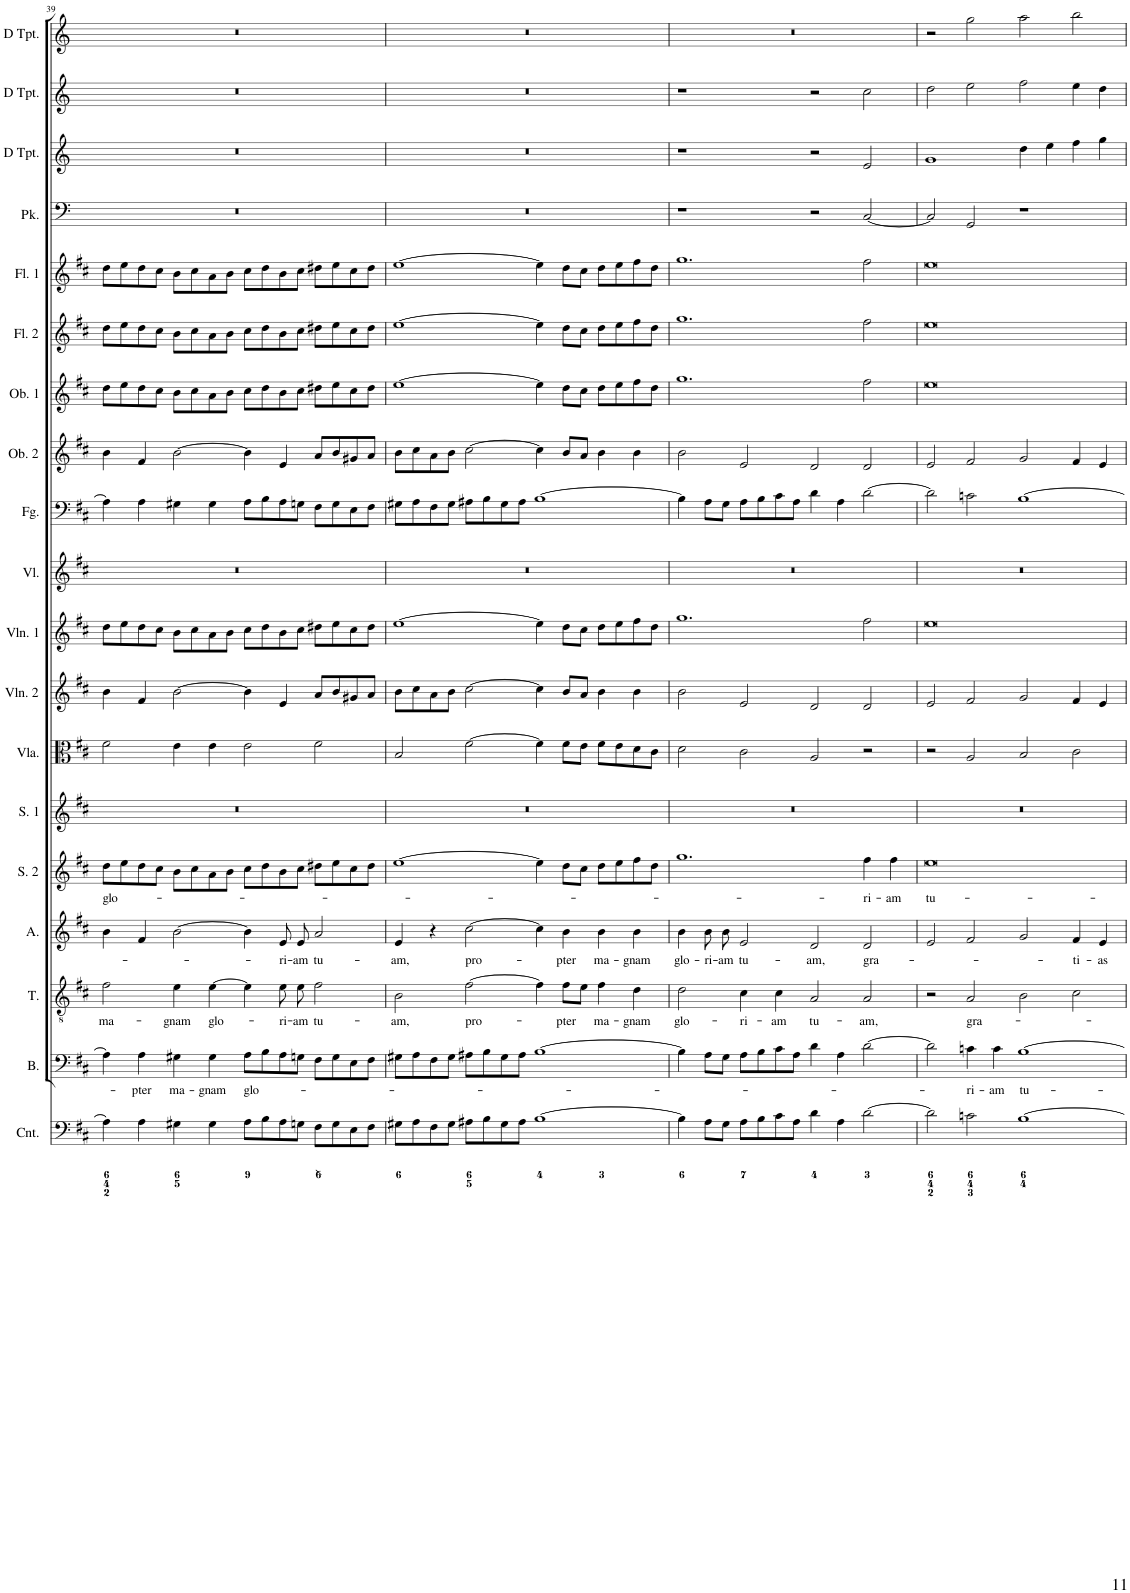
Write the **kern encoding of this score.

**kern	**kern	**text	**kern	**text	**kern	**text	**kern	**text	**kern	**kern	**kern	**kern	**kern	**kern	**kern	**kern	**kern	**kern	**kern	**kern	**kern	**kern
*part19	*part18	*part18	*part17	*part17	*part16	*part16	*part15	*part15	*part14	*part13	*part12	*part11	*part10	*part9	*part8	*part7	*part6	*part5	*part4	*part3	*part2	*part1
*staff19	*staff18	*staff18	*staff17	*staff17	*staff16	*staff16	*staff15	*staff15	*staff14	*staff13	*staff12	*staff11	*staff10	*staff9	*staff8	*staff7	*staff6	*staff5	*staff4	*staff3	*staff2	*staff1
*I"Continuo	*I"Basso	*	*I"Tenore	*	*I"Alto	*	*I"Soprano 2	*	*I"Soprano 1	*I"Viola	*I"Violino 2	*I"Violino 1	*I"Violino solo	*I"Fagotti	*I"Oboe d'amore 2	*I"Oboe d'amore 1	*I"Flauto traverso 2	*I"Flauto traverso 1	*I"Pauke	*I"D Trompete	*I"D Trompete	*I"D Trompete
*I'Cnt.	*I'B.	*	*I'T.	*	*I'A.	*	*I'S. 2	*	*I'S. 1	*I'Vla.	*I'Vln. 2	*I'Vln. 1	*I'Vl.	*I'Fg.	*I'Ob. 2	*I'Ob. 1	*I'Fl. 2	*I'Fl. 1	*I'Pk.	*I'D Tpt.	*I'D Tpt.	*I'D Tpt.
!!LO:PB:g=z
*clefF4	*clefF4	*	*clefGv2	*	*clefG2	*	*clefG2	*	*clefG2	*clefC3	*clefG2	*clefG2	*clefG2	*clefF4	*clefG2	*clefG2	*clefG2	*clefG2	*clefF4	*clefG2	*clefG2	*clefG2
*	*	*	*	*	*	*	*	*	*	*	*	*	*	*	*	*	*	*	*Trd-1c-2	*Trd-1c-2	*Trd-1c-2	*Trd-1c-2
*k[f#c#]	*k[f#c#]	*	*k[f#c#]	*	*k[f#c#]	*	*k[f#c#]	*	*k[f#c#]	*k[f#c#]	*k[f#c#]	*k[f#c#]	*k[f#c#]	*k[f#c#]	*k[f#c#]	*k[f#c#]	*k[f#c#]	*k[f#c#]	*k[]	*k[]	*k[]	*k[]
*M4/2	*M4/2	*	*M4/2	*	*M4/2	*	*M4/2	*	*M4/2	*M4/2	*M4/2	*M4/2	*M4/2	*M4/2	*M4/2	*M4/2	*M4/2	*M4/2	*M4/2	*M4/2	*M4/2	*M4/2
*met(c|)	*met(c|)	*	*met(c|)	*	*met(c|)	*	*met(c|)	*	*met(c|)	*met(c|)	*met(c|)	*met(c|)	*met(c|)	*met(c|)	*met(c|)	*met(c|)	*met(c|)	*met(c|)	*met(c|)	*met(c|)	*met(c|)	*met(c|)
=39	=39	=39	=39	=39	=39	=39	=39	=39	=39	=39	=39	=39	=39	=39	=39	=39	=39	=39	=39	=39	=39	=39
!	!	!	!	!LO:LY:b	!	!	!	!LO:LY:b	!	!	!	!	!	!	!	!	!	!	!	!	!	!
4A\]	4A\]	.	2f#\	ma-	4b\	.	8dd\L	glo-	0r	2f#\	4b\	8dd\L	0r	4A\]	4b\	8dd\L	8dd\L	8dd\L	0r	0r	0r	0r
.	.	.	.	.	.	.	8ee\	.	.	.	.	8ee\	.	.	.	8ee\	8ee\	8ee\	.	.	.	.
!	!	!LO:LY:b	!	!	!	!	!	!	!	!	!	!	!	!	!	!	!	!	!	!	!	!
4A\	4A\	-pter	.	.	4f#/	.	8dd\	.	.	.	4f#/	8dd\	.	4A\	4f#/	8dd\	8dd\	8dd\	.	.	.	.
.	.	.	.	.	.	.	8cc#\J	.	.	.	.	8cc#\J	.	.	.	8cc#\J	8cc#\J	8cc#\J	.	.	.	.
!	!	!LO:LY:b	!	!LO:LY:b	!	!	!	!	!	!	!	!	!	!	!	!	!	!	!	!	!	!
4G#X\	4G#X\	ma-	4e\	-gnam	[2b\	.	8b\L	.	.	4e\	[2b\	8b\L	.	4G#X\	[2b\	8b\L	8b\L	8b\L	.	.	.	.
.	.	.	.	.	.	.	8cc#\	.	.	.	.	8cc#\	.	.	.	8cc#\	8cc#\	8cc#\	.	.	.	.
!	!	!LO:LY:b	!	!LO:LY:b	!	!	!	!	!	!	!	!	!	!	!	!	!	!	!	!	!	!
4G#\	4G#\	-gnam	[4e\	glo-	.	.	8a\	.	.	4e\	.	8a\	.	4G#\	.	8a\	8a\	8a\	.	.	.	.
.	.	.	.	.	.	.	8b\J	.	.	.	.	8b\J	.	.	.	8b\J	8b\J	8b\J	.	.	.	.
!	!	!LO:LY:b	!	!	!	!	!	!	!	!	!	!	!	!	!	!	!	!	!	!	!	!
8A\L	8A\L	glo-	4e\]	.	4b\]	.	8cc#\L	.	.	2e\	4b\]	8cc#\L	.	8A\L	4b\]	8cc#\L	8cc#\L	8cc#\L	.	.	.	.
8B\	8B\	.	.	.	.	.	8dd\	.	.	.	.	8dd\	.	8B\	.	8dd\	8dd\	8dd\	.	.	.	.
!	!	!	!	!LO:LY:b	!	!LO:LY:b	!	!	!	!	!	!	!	!	!	!	!	!	!	!	!	!
8A\	8A\	.	8e\	-ri-	8e/L	-ri-	8b\	.	.	.	4e/	8b\	.	8A\	4e/	8b\	8b\	8b\	.	.	.	.
!	!	!	!	!LO:LY:b	!	!LO:LY:b	!	!	!	!	!	!	!	!	!	!	!	!	!	!	!	!
8Gn\J	8Gn\J	.	8e\	-am	8e/J	-am	8cc#\J	.	.	.	.	8cc#\J	.	8Gn\J	.	8cc#\J	8cc#\J	8cc#\J	.	.	.	.
!	!	!	!	!LO:LY:b	!	!LO:LY:b	!	!	!	!	!	!	!	!	!	!	!	!	!	!	!	!
8F#\L	8F#\L	.	2f#\	tu-	2a/	tu-	8dd#X\L	.	.	2f#\	8a/L	8dd#X\L	.	8F#\L	8a/L	8dd#X\L	8dd#X\L	8dd#X\L	.	.	.	.
8G\	8G\	.	.	.	.	.	8ee\	.	.	.	8b/	8ee\	.	8G\	8b/	8ee\	8ee\	8ee\	.	.	.	.
8E\	8E\	.	.	.	.	.	8cc#\	.	.	.	8g#X/	8cc#\	.	8E\	8g#X/	8cc#\	8cc#\	8cc#\	.	.	.	.
8F#\J	8F#\J	.	.	.	.	.	8dd#\J	.	.	.	8a/J	8dd#\J	.	8F#\J	8a/J	8dd#\J	8dd#\J	8dd#\J	.	.	.	.
=40	=40	=40	=40	=40	=40	=40	=40	=40	=40	=40	=40	=40	=40	=40	=40	=40	=40	=40	=40	=40	=40	=40
!	!	!	!	!LO:LY:b	!	!LO:LY:b	!	!	!	!	!	!	!	!	!	!	!	!	!	!	!	!
8G#X\L	8G#X\L	.	2B\	-am,	4e/	-am,	[1ee	.	0r	2B/	8b\L	[1ee	0r	8G#X\L	8b\L	[1ee	[1ee	[1ee	0r	0r	0r	0r
8A\	8A\	.	.	.	.	.	.	.	.	.	8cc#\	.	.	8A\	8cc#\	.	.	.	.	.	.	.
8F#\	8F#\	.	.	.	4r	.	.	.	.	.	8a\	.	.	8F#\	8a\	.	.	.	.	.	.	.
8G#\J	8G#\J	.	.	.	.	.	.	.	.	.	8b\J	.	.	8G#\J	8b\J	.	.	.	.	.	.	.
!	!	!	!	!LO:LY:b	!	!LO:LY:b	!	!	!	!	!	!	!	!	!	!	!	!	!	!	!	!
8A#X\L	8A#X\L	.	[2f#\	pro-	[2cc#\	pro-	.	.	.	[2f#\	[2cc#\	.	.	8A#X\L	[2cc#\	.	.	.	.	.	.	.
8B\	8B\	.	.	.	.	.	.	.	.	.	.	.	.	8B\	.	.	.	.	.	.	.	.
8G#\	8G#\	.	.	.	.	.	.	.	.	.	.	.	.	8G#\	.	.	.	.	.	.	.	.
8A#\J	8A#\J	.	.	.	.	.	.	.	.	.	.	.	.	8A#\J	.	.	.	.	.	.	.	.
[1B	[1B	.	4f#\]	.	4cc#\]	.	4ee\]	.	.	4f#\]	4cc#\]	4ee\]	.	[1B	4cc#\]	4ee\]	4ee\]	4ee\]	.	.	.	.
!	!	!	!	!LO:LY:b	!	!LO:LY:b	!	!	!	!	!	!	!	!	!	!	!	!	!	!	!	!
.	.	.	8f#\L	-pter	4b\	-pter	8dd\L	.	.	8f#\L	8b/L	8dd\L	.	.	8b/L	8dd\L	8dd\L	8dd\L	.	.	.	.
.	.	.	8e\J	.	.	.	8cc#\J	.	.	8e\J	8a/J	8cc#\J	.	.	8a/J	8cc#\J	8cc#\J	8cc#\J	.	.	.	.
!	!	!	!	!LO:LY:b	!	!LO:LY:b	!	!	!	!	!	!	!	!	!	!	!	!	!	!	!	!
.	.	.	4f#\	ma-	4b\	ma-	8dd\L	.	.	8f#\L	4b\	8dd\L	.	.	4b\	8dd\L	8dd\L	8dd\L	.	.	.	.
.	.	.	.	.	.	.	8ee\	.	.	8e\	.	8ee\	.	.	.	8ee\	8ee\	8ee\	.	.	.	.
!	!	!	!	!LO:LY:b	!	!LO:LY:b	!	!	!	!	!	!	!	!	!	!	!	!	!	!	!	!
.	.	.	4d\	-gnam	4b\	-gnam	8ff#\	.	.	8d\	4b\	8ff#\	.	.	4b\	8ff#\	8ff#\	8ff#\	.	.	.	.
.	.	.	.	.	.	.	8dd\J	.	.	8c#\J	.	8dd\J	.	.	.	8dd\J	8dd\J	8dd\J	.	.	.	.
=41	=41	=41	=41	=41	=41	=41	=41	=41	=41	=41	=41	=41	=41	=41	=41	=41	=41	=41	=41	=41	=41	=41
!	!	!	!	!LO:LY:b	!	!LO:LY:b	!	!	!	!	!	!	!	!	!	!	!	!	!	!	!	!
4B\]	4B\]	.	2d\	glo-	4b\	glo-	1.gg	.	0r	2d\	2b\	1.gg	0r	4B\]	2b\	1.gg	1.gg	1.gg	1r	1r	1r	0r
!	!	!	!	!	!	!LO:LY:b	!	!	!	!	!	!	!	!	!	!	!	!	!	!	!	!
8A\L	8A\L	.	.	.	8b\L	-ri-	.	.	.	.	.	.	.	8A\L	.	.	.	.	.	.	.	.
!	!	!	!	!	!	!LO:LY:b	!	!	!	!	!	!	!	!	!	!	!	!	!	!	!	!
8G\J	8G\J	.	.	.	8b\J	-am	.	.	.	.	.	.	.	8G\J	.	.	.	.	.	.	.	.
!	!	!	!	!LO:LY:b	!	!LO:LY:b	!	!	!	!	!	!	!	!	!	!	!	!	!	!	!	!
8A\L	8A\L	.	4c#\	-ri-	2e/	tu-	.	.	.	2c#\	2e/	.	.	8A\L	2e/	.	.	.	.	.	.	.
8B\	8B\	.	.	.	.	.	.	.	.	.	.	.	.	8B\	.	.	.	.	.	.	.	.
!	!	!	!	!LO:LY:b	!	!	!	!	!	!	!	!	!	!	!	!	!	!	!	!	!	!
8c#\	8c#\	.	4c#\	-am	.	.	.	.	.	.	.	.	.	8c#\	.	.	.	.	.	.	.	.
8A\J	8A\J	.	.	.	.	.	.	.	.	.	.	.	.	8A\J	.	.	.	.	.	.	.	.
!	!	!	!	!LO:LY:b	!	!LO:LY:b	!	!	!	!	!	!	!	!	!	!	!	!	!	!	!	!
4d\	4d\	.	2A/	tu-	2d/	-am,	.	.	.	2A/	2d/	.	.	4d\	2d/	.	.	.	2r	2r	2r	.
4A\	4A\	.	.	.	.	.	.	.	.	.	.	.	.	4A\	.	.	.	.	.	.	.	.
!	!	!	!	!LO:LY:b	!	!LO:LY:b	!	!LO:LY:b	!	!	!	!	!	!	!	!	!	!	!	!	!	!
[2d\	[2d\	.	2A/	-am,	2d/	gra-	4ff#\	-ri-	.	2r	2d/	2ff#\	.	[2d\	2d/	2ff#\	2ff#\	2ff#\	[2C/	2e/	2cc\	.
!	!	!	!	!	!	!	!	!LO:LY:b	!	!	!	!	!	!	!	!	!	!	!	!	!	!
.	.	.	.	.	.	.	4ff#\	-am	.	.	.	.	.	.	.	.	.	.	.	.	.	.
=42	=42	=42	=42	=42	=42	=42	=42	=42	=42	=42	=42	=42	=42	=42	=42	=42	=42	=42	=42	=42	=42	=42
!	!	!	!	!	!	!	!	!LO:LY:b	!	!	!	!	!	!	!	!	!	!	!	!	!	!
2d\]	2d\]	.	2r	.	2e/	.	0ee	tu-	0r	2r	2e/	0ee	0r	2d\]	2e/	0ee	0ee	0ee	2C/]	1g	2dd\	2r
!	!	!LO:LY:b	!	!LO:LY:b	!	!	!	!	!	!	!	!	!	!	!	!	!	!	!	!	!	!
2cn\	4cn\	-ri-	2A/	gra-	2f#/	.	.	.	.	2A/	2f#/	.	.	2cn\	2f#/	.	.	.	2GG/	.	2ee\	2gg\
!	!	!LO:LY:b	!	!	!	!	!	!	!	!	!	!	!	!	!	!	!	!	!	!	!	!
.	4c\	-am	.	.	.	.	.	.	.	.	.	.	.	.	.	.	.	.	.	.	.	.
!	!	!LO:LY:b	!	!	!	!	!	!	!	!	!	!	!	!	!	!	!	!	!	!	!	!
[1B	[1B	tu-	2B\	.	2g/	.	.	.	.	2B/	2g/	.	.	[1B	2g/	.	.	.	1r	4dd\	2ff\	2aa\
.	.	.	.	.	.	.	.	.	.	.	.	.	.	.	.	.	.	.	.	4ee\	.	.
!	!	!	!	!	!	!LO:LY:b	!	!	!	!	!	!	!	!	!	!	!	!	!	!	!	!
.	.	.	2c#\	.	4f#/	-ti-	.	.	.	2c#\	4f#/	.	.	.	4f#/	.	.	.	.	4ff\	4ee\	2bb\
!	!	!	!	!	!	!LO:LY:b	!	!	!	!	!	!	!	!	!	!	!	!	!	!	!	!
.	.	.	.	.	4e/	-as	.	.	.	.	4e/	.	.	.	4e/	.	.	.	.	4gg\	4dd\	.
=	=	=	=	=	=	=	=	=	=	=	=	=	=	=	=	=	=	=	=	=	=	=
*-	*-	*-	*-	*-	*-	*-	*-	*-	*-	*-	*-	*-	*-	*-	*-	*-	*-	*-	*-	*-	*-	*-
